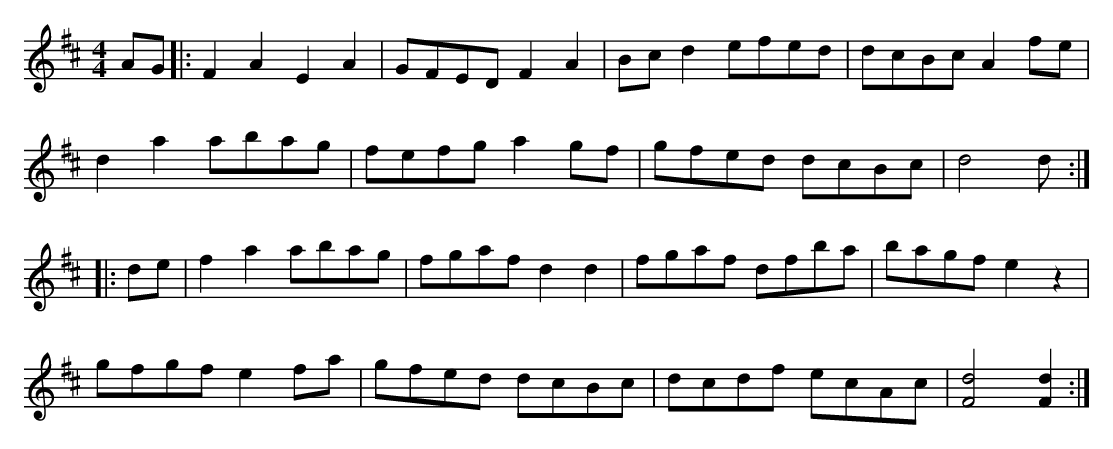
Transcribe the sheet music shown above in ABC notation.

X:1
M:4/4
K:D
AG|:F2 A2 E2 A2|GFED F2 A2|Bc d2 efed|dcBc A2 fe|
d2 a2 abag|fefg a2 gf|gfed dcBc|d4 d:|
|:de|f2 a2 abag|fgaf d2 d2|fgaf dfba|bagf e2 z2|
gfgf e2 fa|gfed dcBc|dcdf ecAc|[F4d4] [F2d2]:|
